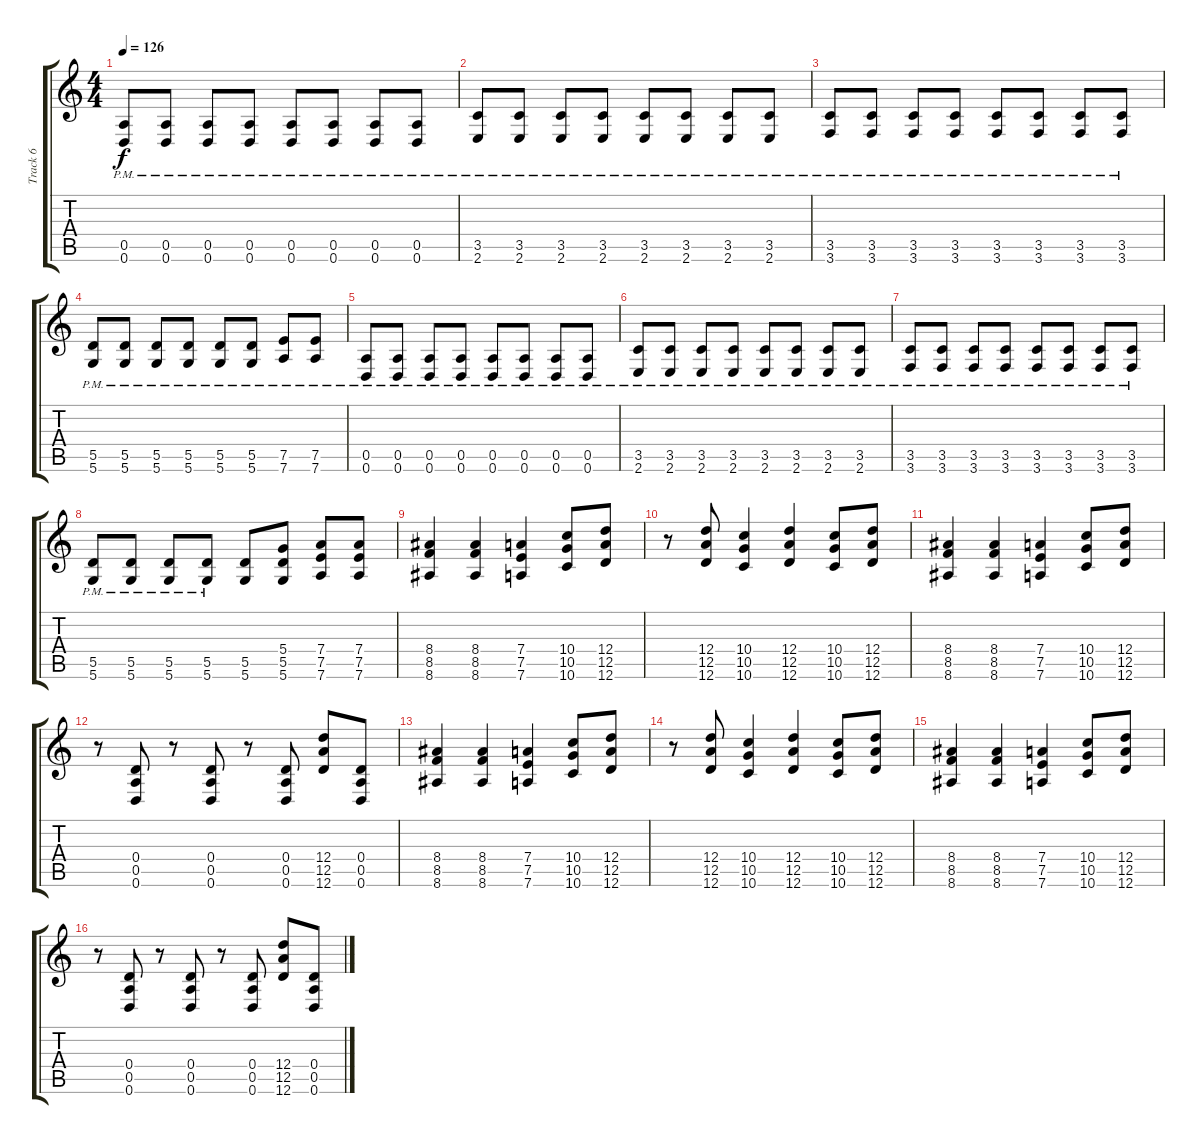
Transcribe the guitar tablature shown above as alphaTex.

\track ("Track 6" "Track 6") {instrument distortionguitar}
\staff {score tabs}
\tuning (E4 B3 G3 D3 A2 D2) {hide}
\ts (4 4)
\tempo 126
\clef g2
\ks c
(0.5{pm} 0.6{pm}).8{dy f} (0.5{pm} 0.6{pm}).8 (0.5{pm} 0.6{pm}).8 (0.5{pm} 0.6{pm}).8 (0.5{pm} 0.6{pm}).8 (0.5{pm} 0.6{pm}).8 (0.5{pm} 0.6{pm}).8 (0.5{pm} 0.6{pm}).8 |
(3.5{pm} 2.6{pm}).8 (3.5{pm} 2.6{pm}).8 (3.5{pm} 2.6{pm}).8 (3.5{pm} 2.6{pm}).8 (3.5{pm} 2.6{pm}).8 (3.5{pm} 2.6{pm}).8 (3.5{pm} 2.6{pm}).8 (3.5{pm} 2.6{pm}).8 |
(3.5{pm} 3.6{pm}).8 (3.5{pm} 3.6{pm}).8 (3.5{pm} 3.6{pm}).8 (3.5{pm} 3.6{pm}).8 (3.5{pm} 3.6{pm}).8 (3.5{pm} 3.6{pm}).8 (3.5{pm} 3.6{pm}).8 (3.5{pm} 3.6{pm}).8 |
(5.5{pm} 5.6{pm}).8 (5.5{pm} 5.6{pm}).8 (5.5{pm} 5.6{pm}).8 (5.5{pm} 5.6{pm}).8 (5.5{pm} 5.6{pm}).8 (5.5{pm} 5.6{pm}).8 (7.5{pm} 7.6{pm}).8 (7.5{pm} 7.6{pm}).8 |
(0.5{pm} 0.6{pm}).8 (0.5{pm} 0.6{pm}).8 (0.5{pm} 0.6{pm}).8 (0.5{pm} 0.6{pm}).8 (0.5{pm} 0.6{pm}).8 (0.5{pm} 0.6{pm}).8 (0.5{pm} 0.6{pm}).8 (0.5{pm} 0.6{pm}).8 |
(3.5{pm} 2.6{pm}).8 (3.5{pm} 2.6{pm}).8 (3.5{pm} 2.6{pm}).8 (3.5{pm} 2.6{pm}).8 (3.5{pm} 2.6{pm}).8 (3.5{pm} 2.6{pm}).8 (3.5{pm} 2.6{pm}).8 (3.5{pm} 2.6{pm}).8 |
(3.5{pm} 3.6{pm}).8 (3.5{pm} 3.6{pm}).8 (3.5{pm} 3.6{pm}).8 (3.5{pm} 3.6{pm}).8 (3.5{pm} 3.6{pm}).8 (3.5{pm} 3.6{pm}).8 (3.5{pm} 3.6{pm}).8 (3.5{pm} 3.6{pm}).8 |
(5.5{pm} 5.6{pm}).8 (5.5{pm} 5.6{pm}).8 (5.5{pm} 5.6{pm}).8 (5.5{pm} 5.6{pm}).8 (5.5 5.6).8 (5.4 5.5 5.6).8 (7.4 7.5 7.6).8 (7.4 7.5 7.6).8 |
(8.4 8.5 8.6).4 (8.4 8.5 8.6).4 (7.4 7.5 7.6).4 (10.4 10.5 10.6).8 (12.4 12.5 12.6).8 |
r.8 (12.4 12.5 12.6).8 (10.4 10.5 10.6).4 (12.4 12.5 12.6).4 (10.4 10.5 10.6).8 (12.4 12.5 12.6).8 |
(8.4 8.5 8.6).4 (8.4 8.5 8.6).4 (7.4 7.5 7.6).4 (10.4 10.5 10.6).8 (12.4 12.5 12.6).8 |
r.8 (0.4 0.5 0.6).8 r.8 (0.4 0.5 0.6).8 r.8 (0.4 0.5 0.6).8 (12.4 12.5 12.6).8 (0.4 0.5 0.6).8 |
(8.4 8.5 8.6).4 (8.4 8.5 8.6).4 (7.4 7.5 7.6).4 (10.4 10.5 10.6).8 (12.4 12.5 12.6).8 |
r.8 (12.4 12.5 12.6).8 (10.4 10.5 10.6).4 (12.4 12.5 12.6).4 (10.4 10.5 10.6).8 (12.4 12.5 12.6).8 |
(8.4 8.5 8.6).4 (8.4 8.5 8.6).4 (7.4 7.5 7.6).4 (10.4 10.5 10.6).8 (12.4 12.5 12.6).8 |
r.8 (0.4 0.5 0.6).8 r.8 (0.4 0.5 0.6).8 r.8 (0.4 0.5 0.6).8 (12.4 12.5 12.6).8 (0.4 0.5 0.6).8
